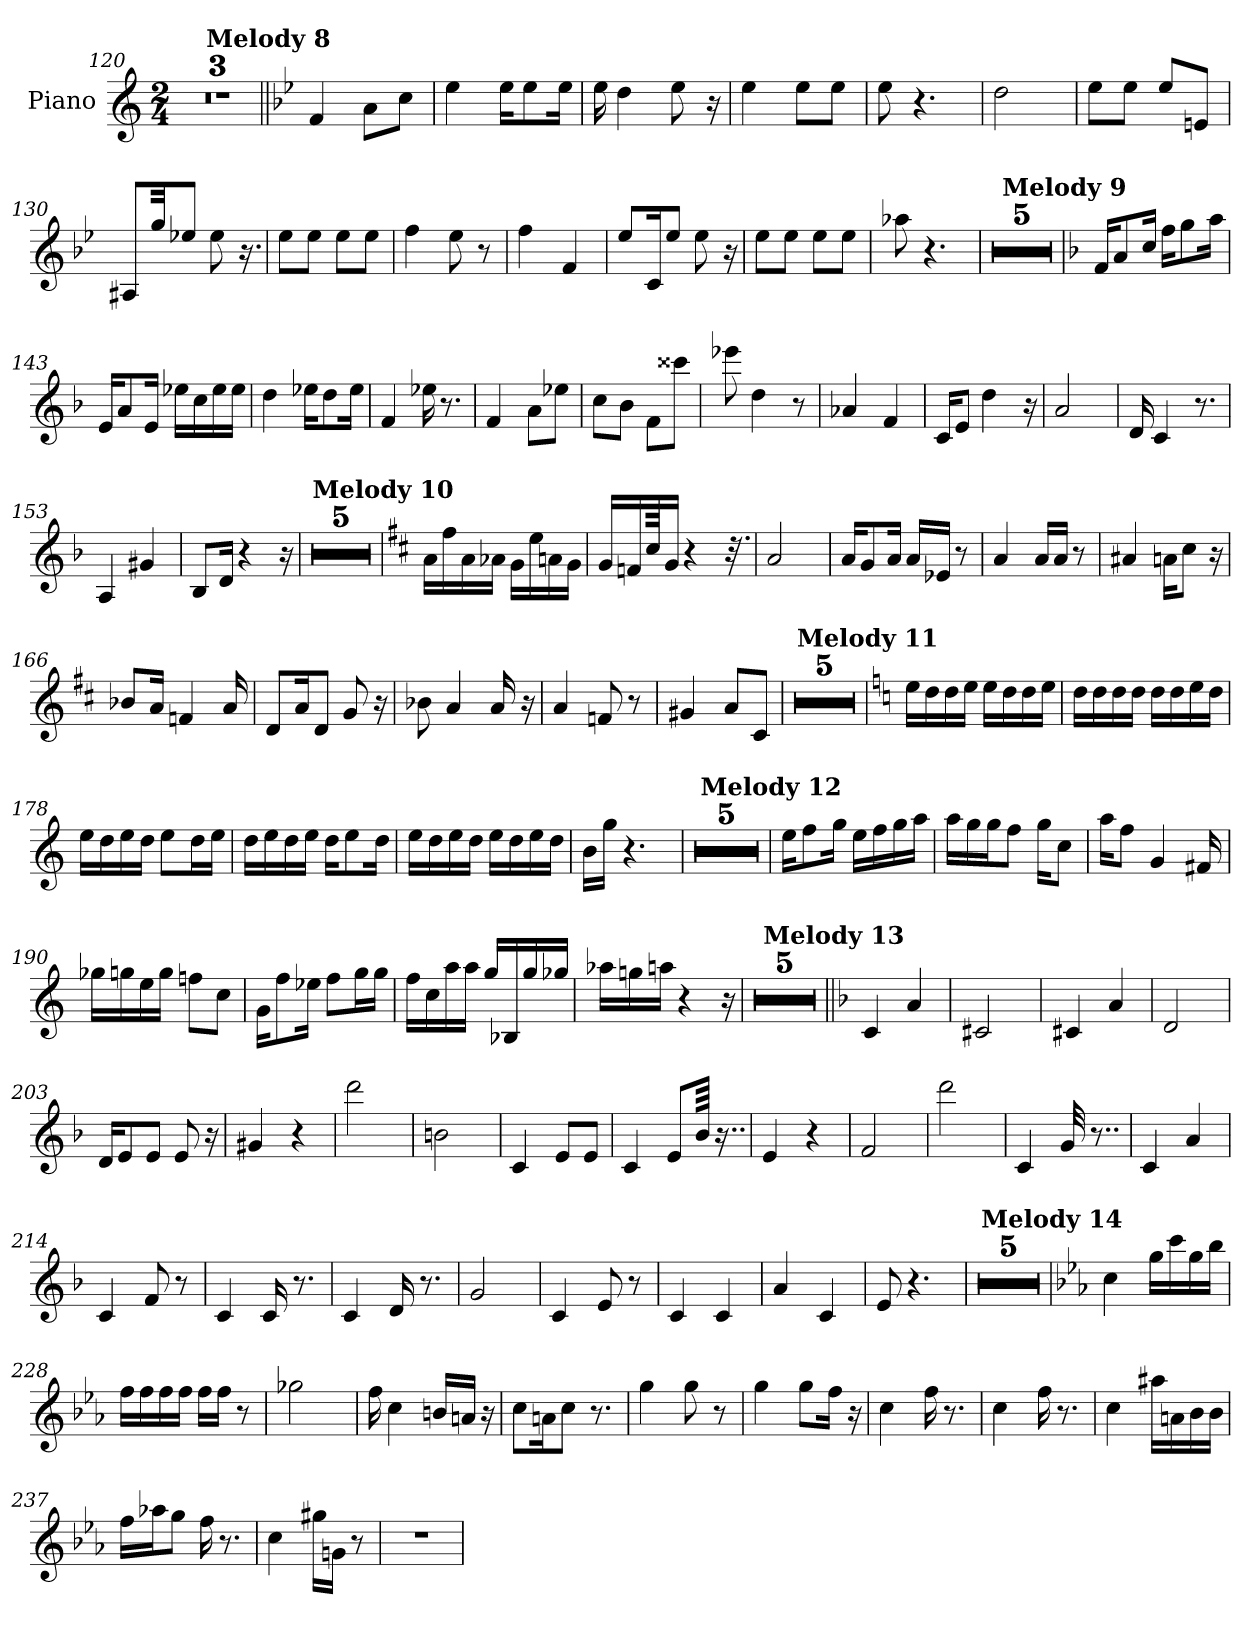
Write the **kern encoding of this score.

**kern
*part1
*staff1
*I"Piano
*I'Pno
*clefG2
*k[]
*C:
*M2/4
=120
2r
=121
2r
=122
2r
!!LO:LB:g=z
!!LO:REH:place=s1:b:enc=none:fs=14:t=Melody 8
=123||
*k[b-e-]
*B-:
4f/
8a\L
8cc\J
=124
4ee-\
16ee-\KL
8ee-\
16ee-\Jk
=125
16ee-\
4dd\
8ee-\
16r
=126
4ee-\
8ee-\L
8ee-\J
=127
8ee-\
4.r
=128
2dd\
=129
8ee-\L
8ee-\J
8ee-/L
8en/J
=130
8A#X/L
32gg/KK
8ee-X/J
8ee-\
16.r
!!LO:LB:g=z
=131
8ee-\L
8ee-\J
8ee-\L
8ee-\J
=132
4ff\
8ee-\
8r
=133
4ff\
4f/
=134
8ee-/L
16c/K
8ee-/J
8ee-\
16r
=135
8ee-\L
8ee-\J
8ee-\L
8ee-\J
=136
8aa-X\
4.r
=137
2r
=138
2r
=139
2r
!!LO:LB:g=z
=140
2r
=141
2r
!!LO:REH:place=s1:b:enc=none:fs=14:t=Melody 9
=142
*k[b-]
*F:
16f/KL
8a/
16cc/Jk
16ff\KL
8gg\
16aa\Jk
=143
16e/KL
8a/
16e/Jk
16ee-X\LL
16cc\
16ee-\
16ee-\JJ
=144
4dd\
16ee-X\KL
8dd\
16ee-\Jk
=145
4f/
16ee-X\
8.r
=146
4f/
8a\L
8ee-X\J
!!LO:LB:g=z
=147
8cc\L
8b-\J
8f\L
8ccc##X\J
=148
8eee-X\
4dd\
8r
=149
4a-X/
4f/
=150
16c/KL
8e/J
4dd\
16r
=151
2a/
=152
16d/
4c/
8.r
=153
4A/
4g#X/
=154
8B-/L
16d/Jk
4r
16r
=155
2r
!!LO:LB:g=z
=156
2r
=157
2r
=158
2r
=159
2r
!!LO:REH:place=s1:b:enc=none:fs=14:t=Melody 10
=160
*k[f#c#]
*D:
16a\LL
16ff#\
16a\
16a-X\JJ
16g\LL
16ee\
16an\
16g\JJ
=161
16g/LL
16fn/
64cc#/KK
16g/JJ
4r
32.r
=162
2a/
!!LO:PB:g=z
=163
16a/KL
8g/
16a/Jk
16a/LL
16e-X/JJ
8r
=164
4a/
16a/LL
16a/JJ
8r
=165
4a#X/
16an\KL
8cc#\J
16r
=166
8b-X/L
16a/Jk
4fn/
16a/
=167
8d/L
16a/K
8d/J
8g/
16r
=168
8b-X\
4a/
16a/
16r
!!LO:LB:g=z
=169
4a/
8fn/
8r
=170
4g#X/
8a/L
8c#/J
=171
2r
=172
2r
=173
2r
=174
2r
=175
2r
!!LO:REH:place=s1:b:enc=none:fs=14:t=Melody 11
=176
*k[]
*C:
16ee\LL
16dd\
16dd\
16ee\JJ
16ee\LL
16dd\
16dd\
16ee\JJ
!!LO:LB:g=z
=177
16dd\LL
16dd\
16dd\
16dd\JJ
16dd\LL
16dd\
16ee\
16dd\JJ
=178
16ee\LL
16dd\
16ee\
16dd\JJ
8ee\L
16dd\L
16ee\JJ
=179
16dd\LL
16ee\
16dd\
16ee\JJ
16dd\KL
8ee\
16dd\Jk
=180
16ee\LL
16dd\
16ee\
16dd\JJ
16ee\LL
16dd\
16ee\
16dd\JJ
=181
16b\LL
16gg\JJ
4.r
=182
2r
=183
2r
!!LO:LB:g=z
=184
2r
=185
2r
=186
2r
!!LO:REH:place=s1:b:enc=none:fs=14:t=Melody 12
=187
16ee\KL
8ff\
16gg\Jk
16ee\LL
16ff\
16gg\
16aa\JJ
=188
16aa\LL
16gg\
16gg\J
8ff\J
16gg\KL
8cc\J
=189
16aa\KL
8ff\J
4g/
16f#X/
=190
16gg-X\LL
16ggn\
16ee\
16gg\JJ
8ffn\L
8cc\J
!!LO:LB:g=z
=191
16g\KL
8ff\
16ee-X\Jk
8ff\L
16gg\L
16gg\JJ
=192
16ff\LL
16cc\
16aa\
16aa\JJ
16gg/LL
16B-X/
16gg/
16gg-X/JJ
=193
16aa-X\LL
16ggn\
16aan\JJ
4r
16r
=194
2r
=195
2r
=196
2r
=197
2r
=198
2r
!!LO:LB:g=z
!!LO:REH:place=s1:b:enc=none:fs=14:t=Melody 13
=199||
*k[b-]
*F:
4c/
4a/
=200
2c#X/
=201
4c#X/
4a/
=202
2d/
=203
16d/KL
8e/
8e/J
8e/
16r
=204
4g#X/
4r
=205
2ddd\
=206
2bn\
=207
4c/
8e/L
8e/J
!!LO:LB:g=z
=208
4c/
8e/L
64b-/Jkkk
16..r
=209
4e/
4r
=210
2f/
=211
2ddd\
=212
4c/
32g/
8..r
=213
4c/
4a/
=214
4c/
8f/
8r
!!LO:LB:g=z
=215
4c/
16c/
8.r
=216
4c/
16d/
8.r
=217
2g/
=218
4c/
8e/
8r
=219
4c/
4c/
=220
4a/
4c/
=221
8e/
4.r
=222
2r
=223
2r
=224
2r
!!LO:LB:g=z
=225
2r
=226
2r
!!LO:REH:place=s1:b:enc=none:fs=14:t=Melody 14
=227
*k[b-e-a-]
*E-:
4cc\
16gg\LL
16ccc\
16gg\
16bb-\JJ
=228
16ff\LL
16ff\
16ff\
16ff\JJ
16ff\LL
16ff\JJ
8r
=229
2gg-X\
=230
16ff\
4cc\
16bn/LL
16an/JJ
16r
=231
8cc\L
16an\K
8cc\J
8.r
=232
4gg\
8gg\
8r
!!LO:LB:g=z
=233
4gg\
8gg\L
16ff\Jk
16r
=234
4cc\
16ff\
8.r
=235
4cc\
16ff\
8.r
=236
4cc\
16aa#X\LL
16an\
16b-\
16b-\JJ
=237
16ff\LL
16aa-X\J
8gg\J
16ff\
8.r
=238
4cc\
16gg#X\LL
16gn\JJ
8r
=239
2r
=
*-
